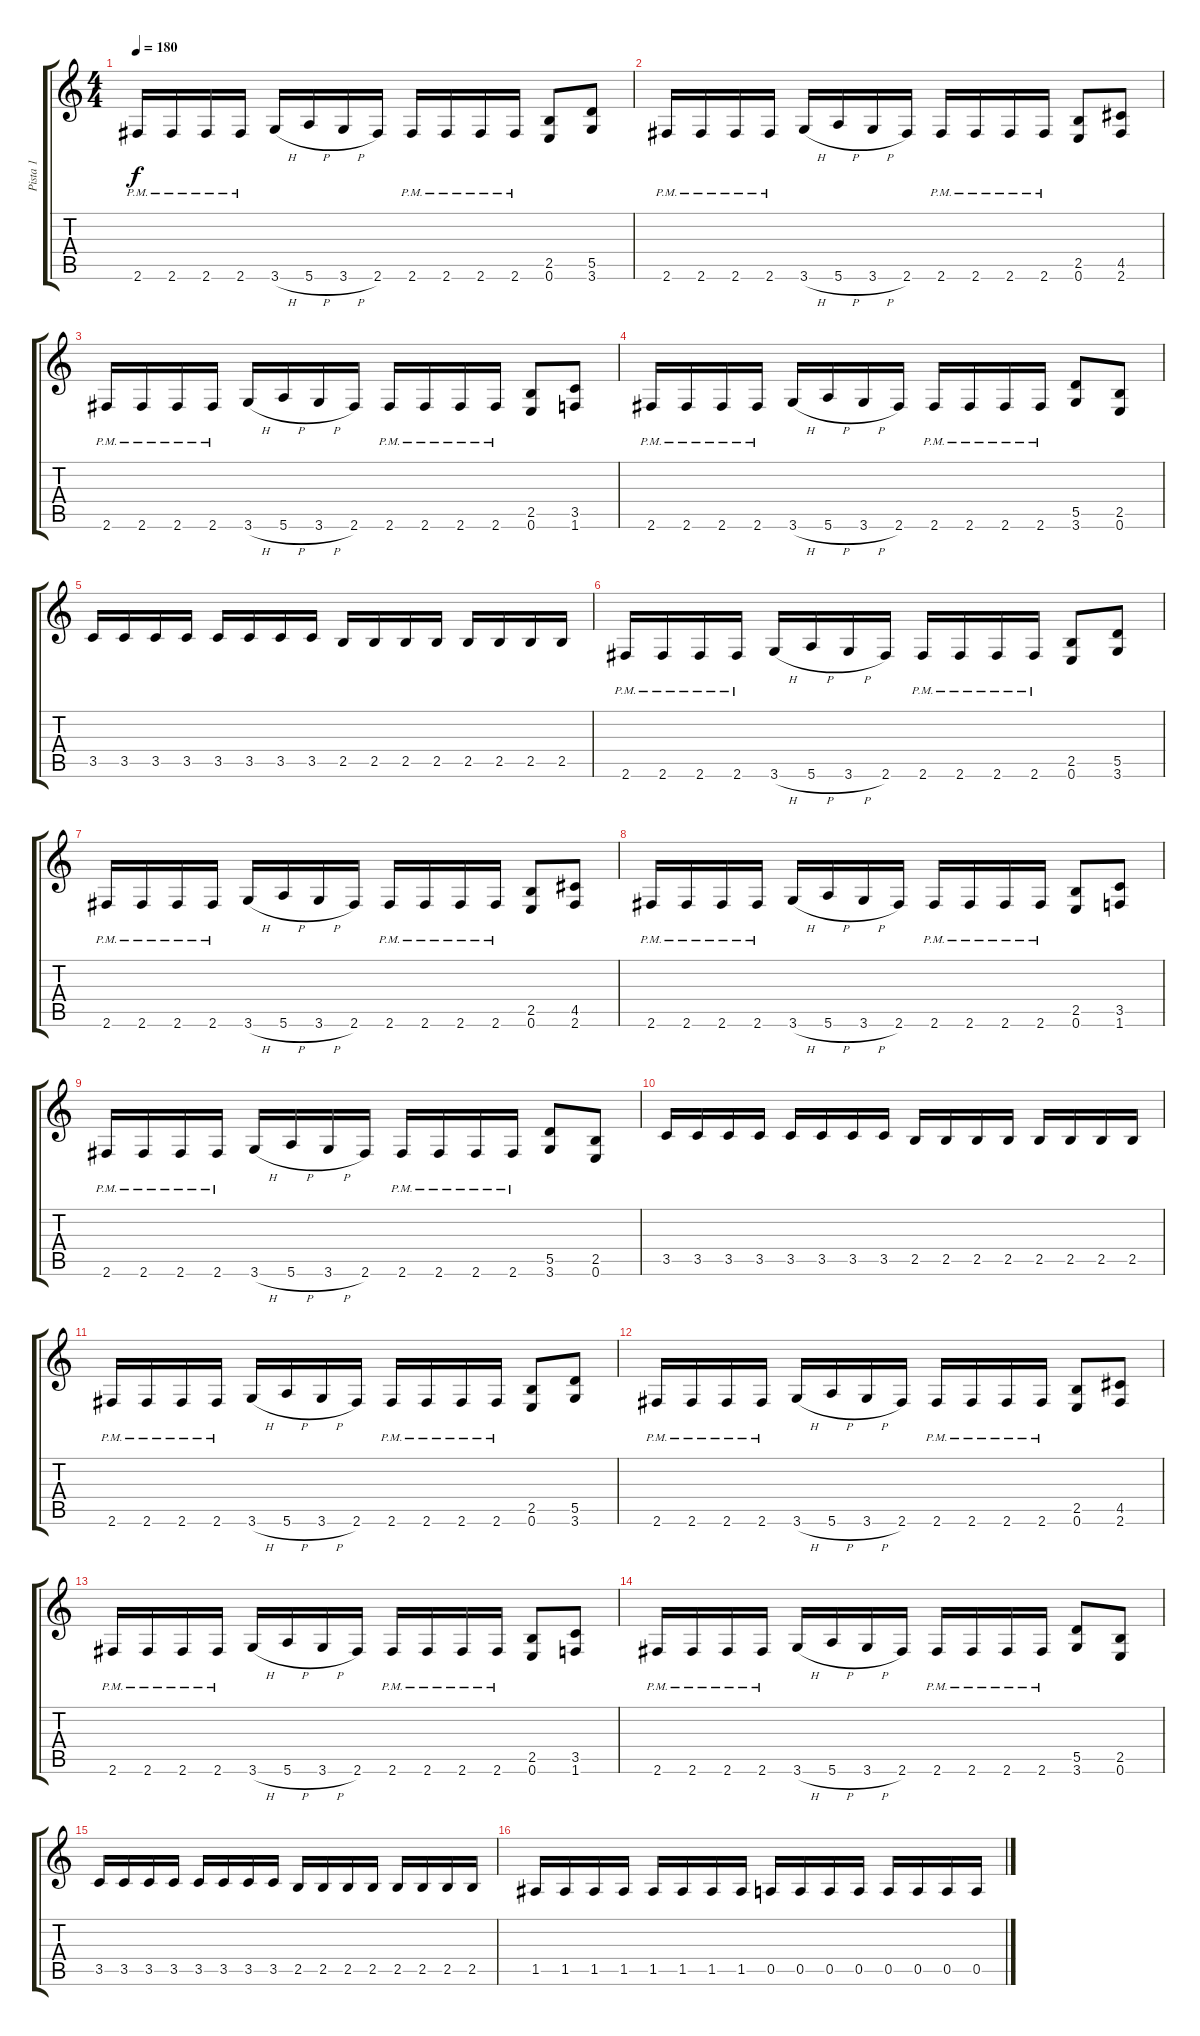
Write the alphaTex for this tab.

\track ("Pista 1" "Pista 1") {instrument distortionguitar}
\staff {score tabs}
\tuning (E4 B3 G3 D3 A2 E2) {hide}
\ts (4 4)
\tempo 180
\clef g2
\ks c
2.6{pm}.16{dy f} 2.6{pm}.16 2.6{pm}.16 2.6{pm}.16 3.6{h}.16 5.6{h}.16 3.6{h}.16 2.6.16 2.6{pm}.16 2.6{pm}.16 2.6{pm}.16 2.6{pm}.16 (2.5 0.6).8 (5.5 3.6).8 |
2.6{pm}.16 2.6{pm}.16 2.6{pm}.16 2.6{pm}.16 3.6{h}.16 5.6{h}.16 3.6{h}.16 2.6.16 2.6{pm}.16 2.6{pm}.16 2.6{pm}.16 2.6{pm}.16 (2.5 0.6).8 (4.5 2.6).8 |
2.6{pm}.16 2.6{pm}.16 2.6{pm}.16 2.6{pm}.16 3.6{h}.16 5.6{h}.16 3.6{h}.16 2.6.16 2.6{pm}.16 2.6{pm}.16 2.6{pm}.16 2.6{pm}.16 (2.5 0.6).8 (3.5 1.6).8 |
2.6{pm}.16 2.6{pm}.16 2.6{pm}.16 2.6{pm}.16 3.6{h}.16 5.6{h}.16 3.6{h}.16 2.6.16 2.6{pm}.16 2.6{pm}.16 2.6{pm}.16 2.6{pm}.16 (5.5 3.6).8 (2.5 0.6).8 |
3.5.16 3.5.16 3.5.16 3.5.16 3.5.16 3.5.16 3.5.16 3.5.16 2.5.16 2.5.16 2.5.16 2.5.16 2.5.16 2.5.16 2.5.16 2.5.16 |
2.6{pm}.16 2.6{pm}.16 2.6{pm}.16 2.6{pm}.16 3.6{h}.16 5.6{h}.16 3.6{h}.16 2.6.16 2.6{pm}.16 2.6{pm}.16 2.6{pm}.16 2.6{pm}.16 (2.5 0.6).8 (5.5 3.6).8 |
2.6{pm}.16 2.6{pm}.16 2.6{pm}.16 2.6{pm}.16 3.6{h}.16 5.6{h}.16 3.6{h}.16 2.6.16 2.6{pm}.16 2.6{pm}.16 2.6{pm}.16 2.6{pm}.16 (2.5 0.6).8 (4.5 2.6).8 |
2.6{pm}.16 2.6{pm}.16 2.6{pm}.16 2.6{pm}.16 3.6{h}.16 5.6{h}.16 3.6{h}.16 2.6.16 2.6{pm}.16 2.6{pm}.16 2.6{pm}.16 2.6{pm}.16 (2.5 0.6).8 (3.5 1.6).8 |
2.6{pm}.16 2.6{pm}.16 2.6{pm}.16 2.6{pm}.16 3.6{h}.16 5.6{h}.16 3.6{h}.16 2.6.16 2.6{pm}.16 2.6{pm}.16 2.6{pm}.16 2.6{pm}.16 (5.5 3.6).8 (2.5 0.6).8 |
3.5.16 3.5.16 3.5.16 3.5.16 3.5.16 3.5.16 3.5.16 3.5.16 2.5.16 2.5.16 2.5.16 2.5.16 2.5.16 2.5.16 2.5.16 2.5.16 |
2.6{pm}.16 2.6{pm}.16 2.6{pm}.16 2.6{pm}.16 3.6{h}.16 5.6{h}.16 3.6{h}.16 2.6.16 2.6{pm}.16 2.6{pm}.16 2.6{pm}.16 2.6{pm}.16 (2.5 0.6).8 (5.5 3.6).8 |
2.6{pm}.16 2.6{pm}.16 2.6{pm}.16 2.6{pm}.16 3.6{h}.16 5.6{h}.16 3.6{h}.16 2.6.16 2.6{pm}.16 2.6{pm}.16 2.6{pm}.16 2.6{pm}.16 (2.5 0.6).8 (4.5 2.6).8 |
2.6{pm}.16 2.6{pm}.16 2.6{pm}.16 2.6{pm}.16 3.6{h}.16 5.6{h}.16 3.6{h}.16 2.6.16 2.6{pm}.16 2.6{pm}.16 2.6{pm}.16 2.6{pm}.16 (2.5 0.6).8 (3.5 1.6).8 |
2.6{pm}.16 2.6{pm}.16 2.6{pm}.16 2.6{pm}.16 3.6{h}.16 5.6{h}.16 3.6{h}.16 2.6.16 2.6{pm}.16 2.6{pm}.16 2.6{pm}.16 2.6{pm}.16 (5.5 3.6).8 (2.5 0.6).8 |
3.5.16 3.5.16 3.5.16 3.5.16 3.5.16 3.5.16 3.5.16 3.5.16 2.5.16 2.5.16 2.5.16 2.5.16 2.5.16 2.5.16 2.5.16 2.5.16 |
1.5.16 1.5.16 1.5.16 1.5.16 1.5.16 1.5.16 1.5.16 1.5.16 0.5.16 0.5.16 0.5.16 0.5.16 0.5.16 0.5.16 0.5.16 0.5.16
